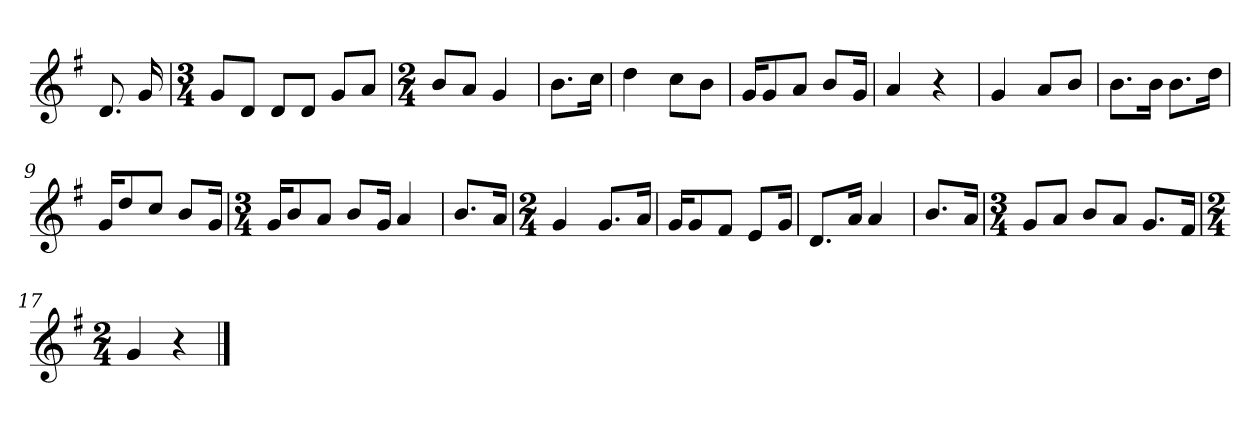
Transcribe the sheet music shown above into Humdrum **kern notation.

**kern
*part1
*staff1
*clefG2
*k[f#]
*G:
=
8.d
16g
=1
*M3/4
8g/L
8d/J
8d/L
8d/J
8g/L
8a/J
=2
*M2/4
8b/L
8a/J
4g
=3
8.b\L
16cc\Jk
=4
4dd
8cc\L
8b\J
=5y
16g/KL
8g/
8a/J
8b/L
16g/Jk
=6
4a
4r
=7
4g
8a/L
8b/J
=8
8.b\L
16b\Jk
8.b\L
16dd\Jk
=9y
16g/KL
8dd/
8cc/J
8b/L
16g/Jk
=10
*M3/4
16g/KL
8b/
8a/J
8b/L
16g/Jk
4a
=11
8.b/L
16a/Jk
=12
*M2/4
4g
8.g/L
16a/Jk
=13y
16g/KL
8g/
8f#/J
8e/L
16g/Jk
=14
8.d/L
16a/Jk
4a
=15
8.b/L
16a/Jk
=16
*M3/4
8g/L
8a/J
8b/L
8a/J
8.g/L
16f#/Jk
=17
*M2/4
4g
4r
==
*-
